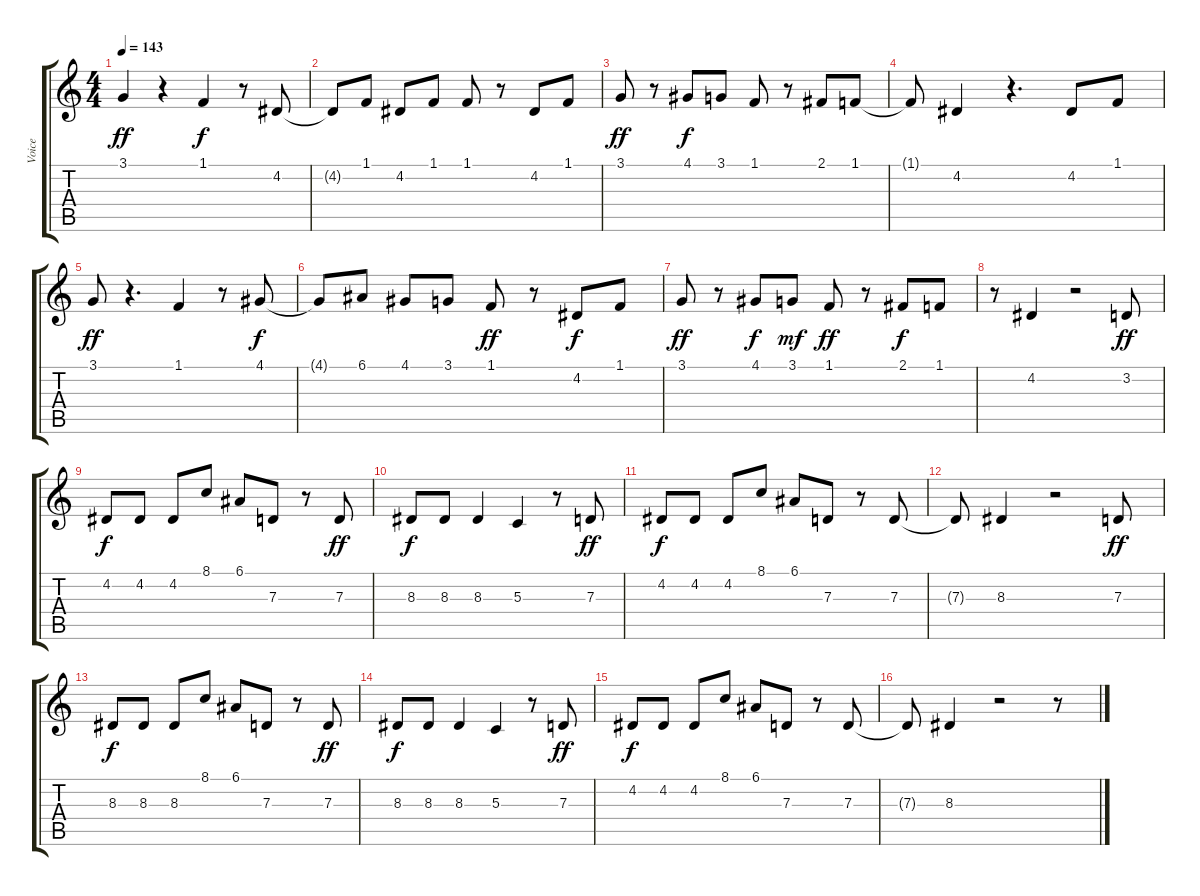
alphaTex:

\track ("Voice" "Voice") {instrument sopranosax}
\staff {score tabs}
\tuning (E4 B3 G3 D3 A2 E2) {hide}
\ts (4 4)
\tempo 143
\clef g2
\ks c
3.1.4{dy ff} r.4 1.1.4{dy f} r.8 4.2.8 |
4.2{t}.8 1.1.8 4.2.8 1.1.8 1.1.8 r.8 4.2.8 1.1.8 |
3.1.8{dy ff} r.8 4.1.8{dy f} 3.1.8 1.1.8 r.8 2.1.8 1.1.8 |
1.1{t}.8 4.2.4 r.4{d} 4.2.8 1.1.8 |
3.1.8{dy ff} r.4{d} 1.1.4 r.8 4.1.8{dy f} |
4.1{t}.8 6.1.8 4.1.8 3.1.8 1.1.8{dy ff} r.8 4.2.8{dy f} 1.1.8 |
3.1.8{dy ff} r.8 4.1.8{dy f} 3.1.8{dy mf} 1.1.8{dy ff} r.8 2.1.8{dy f} 1.1.8 |
r.8 4.2.4 r.2 3.2.8{dy ff} |
4.2.8{dy f} 4.2.8 4.2.8 8.1.8 6.1.8 7.3.8 r.8 7.3.8{dy ff} |
8.3.8{dy f} 8.3.8 8.3.4 5.3.4 r.8 7.3.8{dy ff} |
4.2.8{dy f} 4.2.8 4.2.8 8.1.8 6.1.8 7.3.8 r.8 7.3.8 |
7.3{t}.8 8.3.4 r.2 7.3.8{dy ff} |
8.3.8{dy f} 8.3.8 8.3.8 8.1.8 6.1.8 7.3.8 r.8 7.3.8{dy ff} |
8.3.8{dy f} 8.3.8 8.3.4 5.3.4 r.8 7.3.8{dy ff} |
4.2.8{dy f} 4.2.8 4.2.8 8.1.8 6.1.8 7.3.8 r.8 7.3.8 |
7.3{t}.8 8.3.4 r.2 r.8
